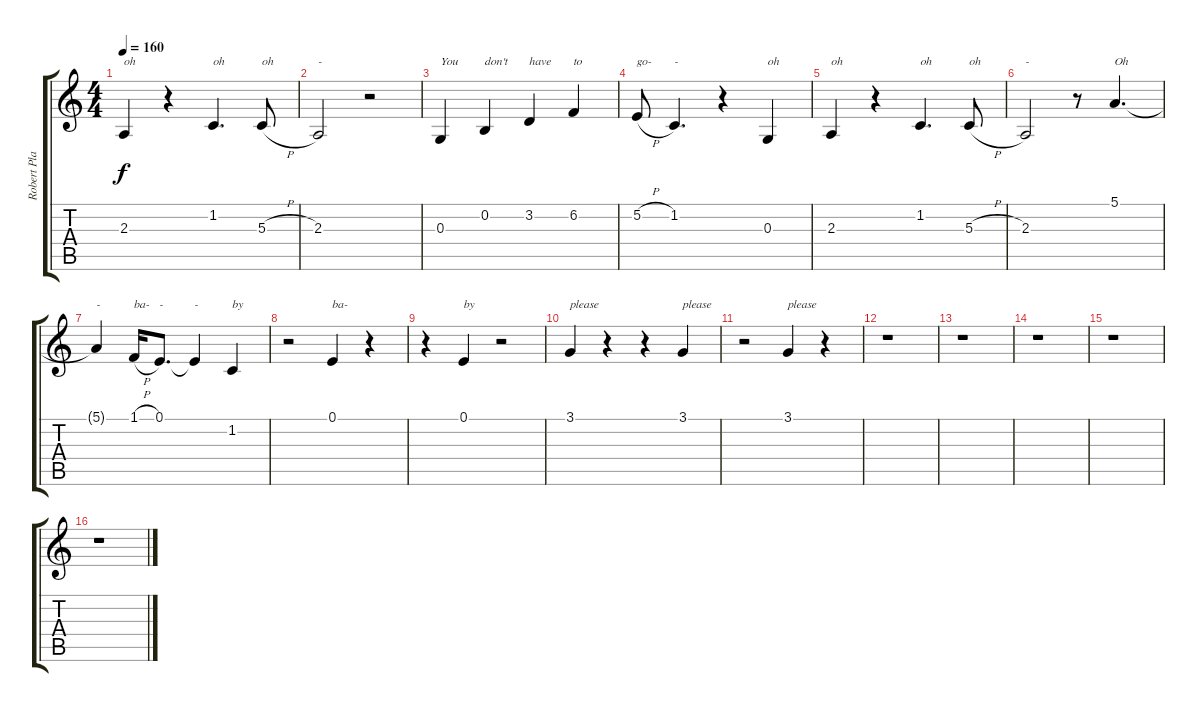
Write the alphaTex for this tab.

\track ("Robert Plant - Vocals" "Robert Pla") {instrument voiceoohs}
\staff {score tabs}
\tuning (E4 B3 G3 D3 A2 E2) {hide}
\ts (4 4)
\tempo 160
\clef g2
\ks c
2.3.4{txt "oh" dy f} r.4 1.2.4{d txt "oh"} 5.3{h}.8{txt "oh"} |
2.3.2{txt "-"} r.2 |
0.3.4{txt "You"} 0.2.4{txt "don't"} 3.2.4{txt "have"} 6.2.4{txt "to"} |
5.2{h}.8{txt "go-"} 1.2.4{d txt "-"} r.4 0.3.4{txt "oh"} |
2.3.4{txt "oh"} r.4 1.2.4{d txt "oh"} 5.3{h}.8{txt "oh"} |
2.3.2{txt "-"} r.8 5.1.4{d txt "Oh"} |
5.1{t}.4{txt "-"} 1.1{h}.16{txt "ba-"} 0.1.8{d txt "-"} 0.1{t}.4{txt "-"} 1.2.4{txt "by"} |
r.2 0.1.4{txt "ba-"} r.4 |
r.4 0.1.4{txt "by"} r.2 |
3.1.4{txt "please"} r.4 r.4 3.1.4{txt "please"} |
r.2 3.1.4{txt "please"} r.4 |
r.1 |
r.1 |
r.1 |
r.1 |
r.1
